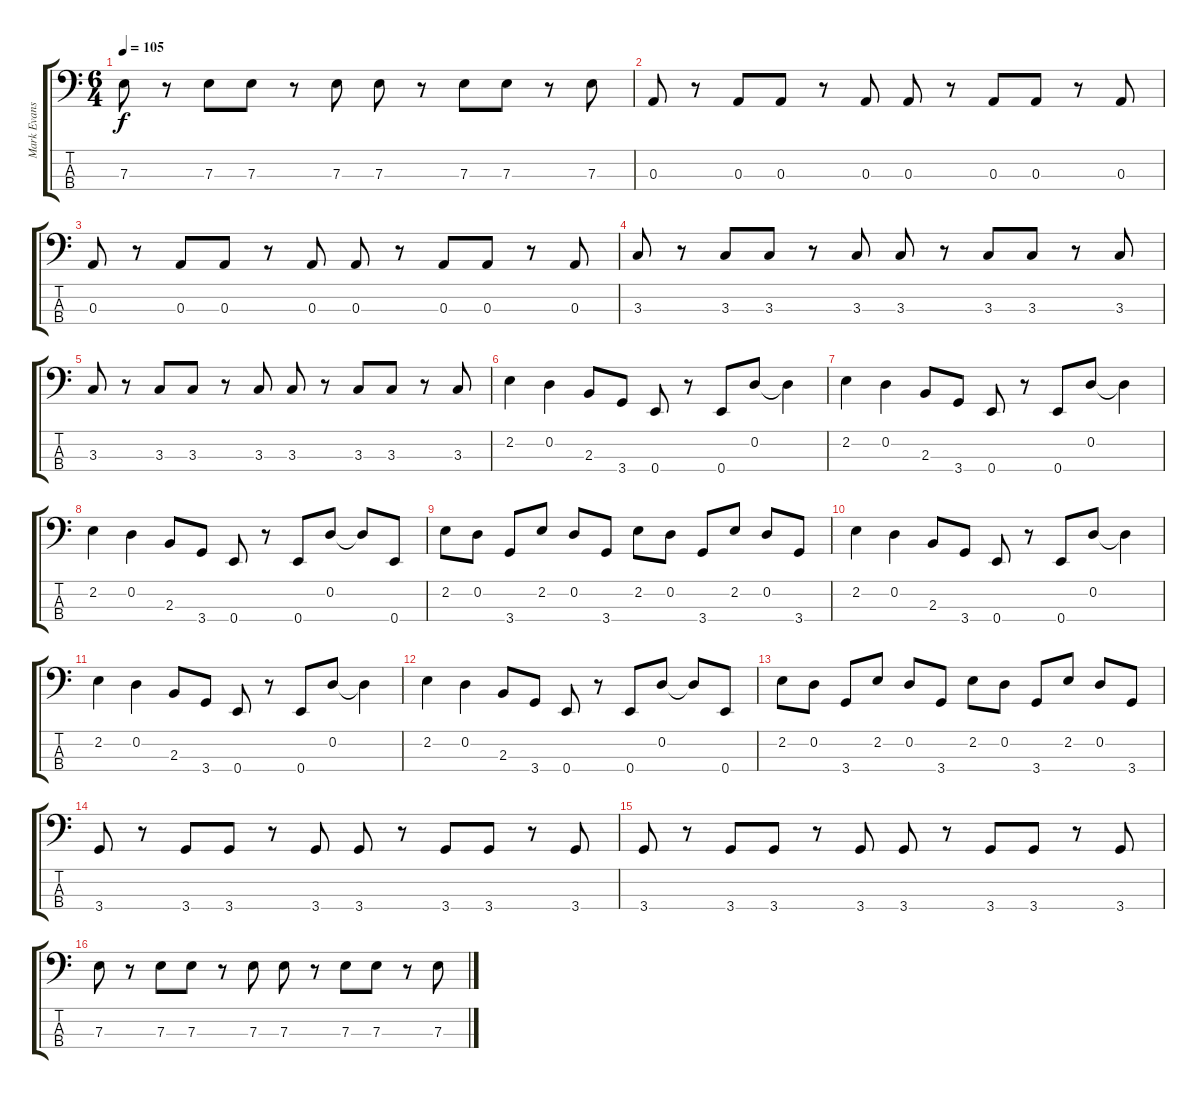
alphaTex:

\track ("Mark Evans" "Mark Evans") {instrument electricbasspick}
\staff {score tabs}
\tuning (G2 D2 A1 E1) {hide}
\ts (6 4)
\tempo 105
\clef f4
\ks c
7.3.8{dy f} r.8 7.3.8 7.3.8 r.8 7.3.8 7.3.8 r.8 7.3.8 7.3.8 r.8 7.3.8 |
0.3.8 r.8 0.3.8 0.3.8 r.8 0.3.8 0.3.8 r.8 0.3.8 0.3.8 r.8 0.3.8 |
0.3.8 r.8 0.3.8 0.3.8 r.8 0.3.8 0.3.8 r.8 0.3.8 0.3.8 r.8 0.3.8 |
3.3.8 r.8 3.3.8 3.3.8 r.8 3.3.8 3.3.8 r.8 3.3.8 3.3.8 r.8 3.3.8 |
3.3.8 r.8 3.3.8 3.3.8 r.8 3.3.8 3.3.8 r.8 3.3.8 3.3.8 r.8 3.3.8 |
2.2.4 0.2.4 2.3.8 3.4.8 0.4.8 r.8 0.4.8 0.2.8 0.2{t}.4 |
2.2.4 0.2.4 2.3.8 3.4.8 0.4.8 r.8 0.4.8 0.2.8 0.2{t}.4 |
2.2.4 0.2.4 2.3.8 3.4.8 0.4.8 r.8 0.4.8 0.2.8 0.2{t}.8 0.4.8 |
2.2.8 0.2.8 3.4.8 2.2.8 0.2.8 3.4.8 2.2.8 0.2.8 3.4.8 2.2.8 0.2.8 3.4.8 |
2.2.4 0.2.4 2.3.8 3.4.8 0.4.8 r.8 0.4.8 0.2.8 0.2{t}.4 |
2.2.4 0.2.4 2.3.8 3.4.8 0.4.8 r.8 0.4.8 0.2.8 0.2{t}.4 |
2.2.4 0.2.4 2.3.8 3.4.8 0.4.8 r.8 0.4.8 0.2.8 0.2{t}.8 0.4.8 |
2.2.8 0.2.8 3.4.8 2.2.8 0.2.8 3.4.8 2.2.8 0.2.8 3.4.8 2.2.8 0.2.8 3.4.8 |
3.4.8 r.8 3.4.8 3.4.8 r.8 3.4.8 3.4.8 r.8 3.4.8 3.4.8 r.8 3.4.8 |
3.4.8 r.8 3.4.8 3.4.8 r.8 3.4.8 3.4.8 r.8 3.4.8 3.4.8 r.8 3.4.8 |
7.3.8 r.8 7.3.8 7.3.8 r.8 7.3.8 7.3.8 r.8 7.3.8 7.3.8 r.8 7.3.8
